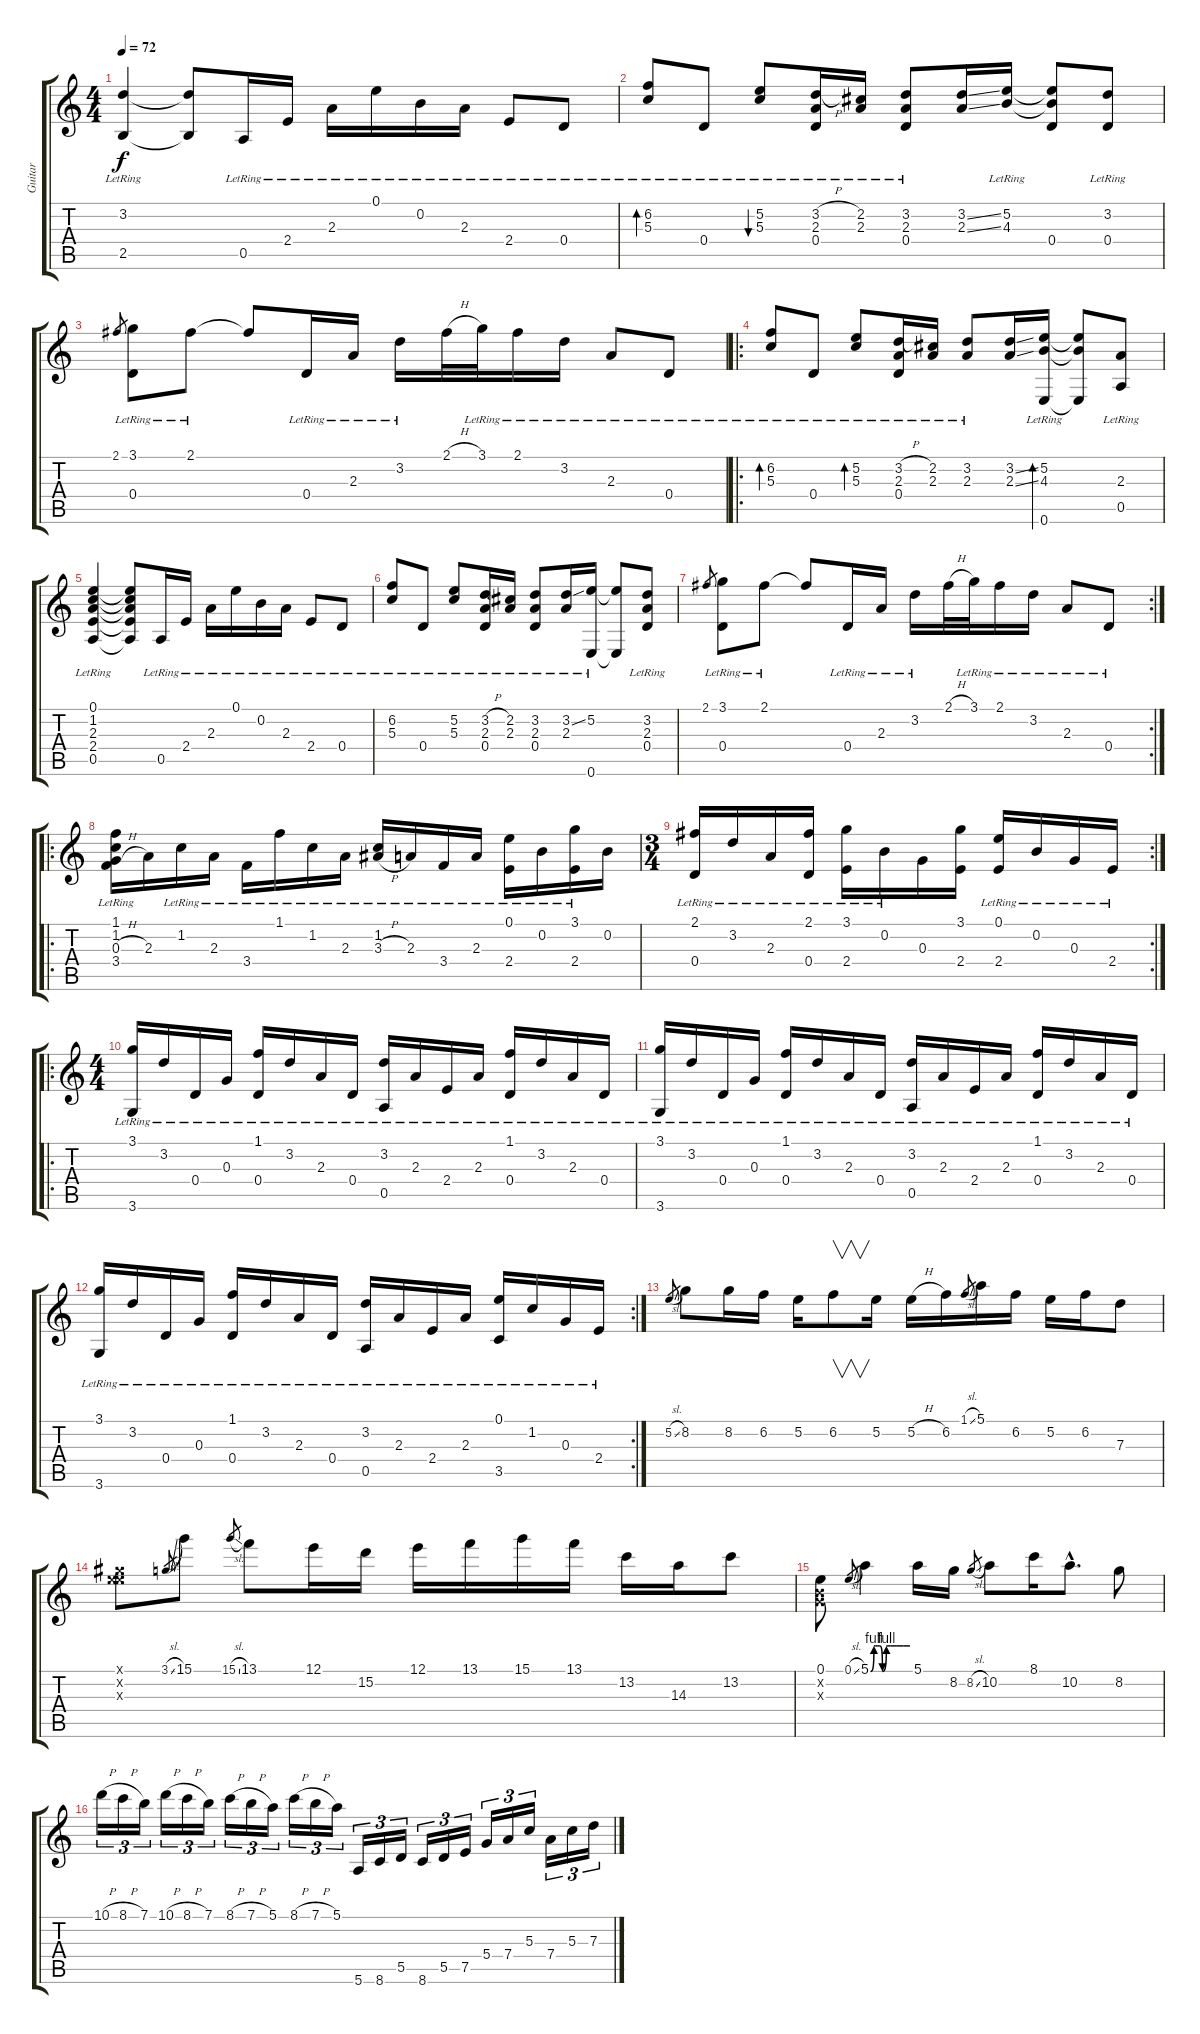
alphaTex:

\track ("Guitar" "Guitar") {instrument electricguitarjazz}
\staff {score tabs}
\tuning (E4 B3 G3 D3 A2 E2) {hide}
\ts (4 4)
\tempo 72
\clef g2
\ks c
(3.2{lr} 2.5{lr}).4{dy f} (3.2{t} 2.5{t}).8 0.5{lr}.16 2.4{lr}.16 2.3{lr}.16 0.1{lr}.16 0.2{lr}.16 2.3{lr}.16 2.4{lr}.8 0.4{lr}.8 |
(6.2{lr} 5.3{lr}).8{bd 60} 0.4{lr}.8 (5.2{lr} 5.3{lr}).8{bu 120} (3.2{h} 2.3{lr} 0.4{lr}).16 (2.2{lr} 2.3{lr}).16 (3.2{lr} 2.3{lr} 0.4{lr}).8 (3.2{ss} 2.3{ss}).16 (5.2{lr} 4.3{lr}).16 (5.2{t} 4.3{t} 0.4).8 (3.2 0.4{lr}).8 |
2.1.8{gr} (3.1{lr} 0.4{lr}).8 2.1{lr}.8 2.1{t}.8 0.4{lr}.16 2.3{lr}.16 3.2{lr}.16 2.1{h}.32 3.1{lr}.32 2.1{lr}.16 3.2{lr}.16 2.3{lr}.8 0.4{lr}.8 |
\ro
(6.2{lr} 5.3{lr}).8{bd 240} 0.4{lr}.8 (5.2{lr} 5.3{lr}).8{bd 240} (3.2{h} 2.3{lr} 0.4{lr}).16 (2.2{lr} 2.3{lr}).16 (3.2{lr} 2.3{lr}).8 (3.2{ss} 2.3{ss}).16 (5.2{lr} 4.3{lr} 0.6{lr}).16{bd 240} (5.2{t} 4.3{t} 0.6{t}).8 (2.3{lr} 0.5).8 |
(0.1{lr} 1.2{lr} 2.3{lr} 2.4{lr} 0.5{lr}).4 (0.1{t} 1.2{t} 2.3{t} 2.4{t} 0.5{t}).8 0.5{lr}.16 2.4{lr}.16 2.3{lr}.16 0.1{lr}.16 0.2{lr}.16 2.3{lr}.16 2.4{lr}.8 0.4{lr}.8 |
(6.2{lr} 5.3{lr}).8 0.4{lr}.8 (5.2{lr} 5.3{lr}).8 (3.2{h} 2.3{lr} 0.4{lr}).16 (2.2{lr} 2.3{lr}).16 (3.2{lr} 2.3{lr} 0.4{lr}).8 (3.2{ss} 2.3{lr}).16 (5.2{lr} 0.6{lr}).16 (5.2{t} 0.6{t}).8 (3.2{lr} 2.3{lr} 0.4{lr}).8 |
\rc 2
2.1.8{gr} (3.1{lr} 0.4{lr}).8 2.1{lr}.8 2.1{t}.8 0.4{lr}.16 2.3{lr}.16 3.2{lr}.16 2.1{h}.32 3.1{lr}.32 2.1{lr}.16 3.2{lr}.16 2.3{lr}.8 0.4{lr}.8 |
\ro
(1.1{lr} 1.2{lr} 0.3{h} 3.4{lr}).16 2.3.16 1.2{lr}.16 2.3{lr}.16 3.4{lr}.16 1.1{lr}.16 1.2{lr}.16 2.3{lr}.16 (1.2{lr} 3.3{h}).16 2.3{lr}.16 3.4{lr}.16 2.3{lr}.16 (0.1{lr} 2.4{lr}).16 0.2{lr}.16 (3.1{lr} 2.4{lr}).16 0.2.16 |
\rc 2
\ts (3 4)
(2.1{lr} 0.4{lr}).16 3.2{lr}.16 2.3{lr}.16 (2.1{lr} 0.4).16 (3.1{lr} 2.4{lr}).16 0.2{lr}.16 0.3.16 (3.1 2.4).16 (0.1{lr} 2.4{lr}).16 0.2{lr}.16 0.3{lr}.16 2.4{lr}.16 |
\ro
\ts (4 4)
(3.1{lr} 3.6{lr}).16 3.2{lr}.16 0.4{lr}.16 0.3{lr}.16 (1.1{lr} 0.4{lr}).16 3.2{lr}.16 2.3{lr}.16 0.4{lr}.16 (3.2{lr} 0.5{lr}).16 2.3{lr}.16 2.4{lr}.16 2.3{lr}.16 (1.1{lr} 0.4{lr}).16 3.2{lr}.16 2.3{lr}.16 0.4{lr}.16 |
(3.1{lr} 3.6{lr}).16 3.2{lr}.16 0.4{lr}.16 0.3{lr}.16 (1.1{lr} 0.4{lr}).16 3.2{lr}.16 2.3{lr}.16 0.4{lr}.16 (3.2{lr} 0.5{lr}).16 2.3{lr}.16 2.4{lr}.16 2.3{lr}.16 (1.1{lr} 0.4{lr}).16 3.2{lr}.16 2.3{lr}.16 0.4{lr}.16 |
\rc 2
(3.1{lr} 3.6{lr}).16 3.2{lr}.16 0.4{lr}.16 0.3{lr}.16 (1.1{lr} 0.4{lr}).16 3.2{lr}.16 2.3{lr}.16 0.4{lr}.16 (3.2{lr} 0.5{lr}).16 2.3{lr}.16 2.4{lr}.16 2.3{lr}.16 (0.1{lr} 3.5{lr}).16 1.2{lr}.16 0.3{lr}.16 2.4{lr}.16 |
5.2{sl}.8{gr} 8.2.8{instrument overdrivenguitar} 8.2.16 6.2.16 5.2.16 6.2.8{v} 5.2.16 5.2{h}.16 6.2.16 1.1{sl}.8{gr} 5.1.16 6.2.16 5.2.16 6.2.16 7.3.8 |
(0.1{x} 9.2{x} 9.3{x}).8 3.1{sl}.8{gr} 15.1.8 15.1{sl}.8{gr} 13.1.8 12.1.16 15.2.16 12.1.16 13.1.16 15.1.16 13.1.16 13.2.16 14.3.16 13.2.8 |
(0.1 0.2{x} 0.3{x}).8 0.1{sl}.8{gr} 5.1{be (custom 0 0 5 4 7 4 10 4 14 4 18 0 24 4 30 4 40 4 50 4 60 4)}.4 5.1.16 8.2.16 8.2{sl}.8{gr} 10.2.8 8.1.16 10.2{hac}.8{d} 8.2.8 |
10.1{h}.16{tu (3 2)} 8.1{h}.16{tu (3 2)} 7.1.16{tu (3 2)} 10.1{h}.16{tu (3 2)} 8.1{h}.16{tu (3 2)} 7.1.16{tu (3 2)} 8.1{h}.16{tu (3 2)} 7.1{h}.16{tu (3 2)} 5.1.16{tu (3 2)} 8.1{h}.16{tu (3 2)} 7.1{h}.16{tu (3 2)} 5.1.16{tu (3 2)} 5.6.16{tu (3 2)} 8.6.16{tu (3 2)} 5.5.16{tu (3 2)} 8.6.16{tu (3 2)} 5.5.16{tu (3 2)} 7.5.16{tu (3 2)} 5.4.16{tu (3 2)} 7.4.16{tu (3 2)} 5.3.16{tu (3 2)} 7.4.16{tu (3 2)} 5.3.16{tu (3 2)} 7.3.16{tu (3 2)}
